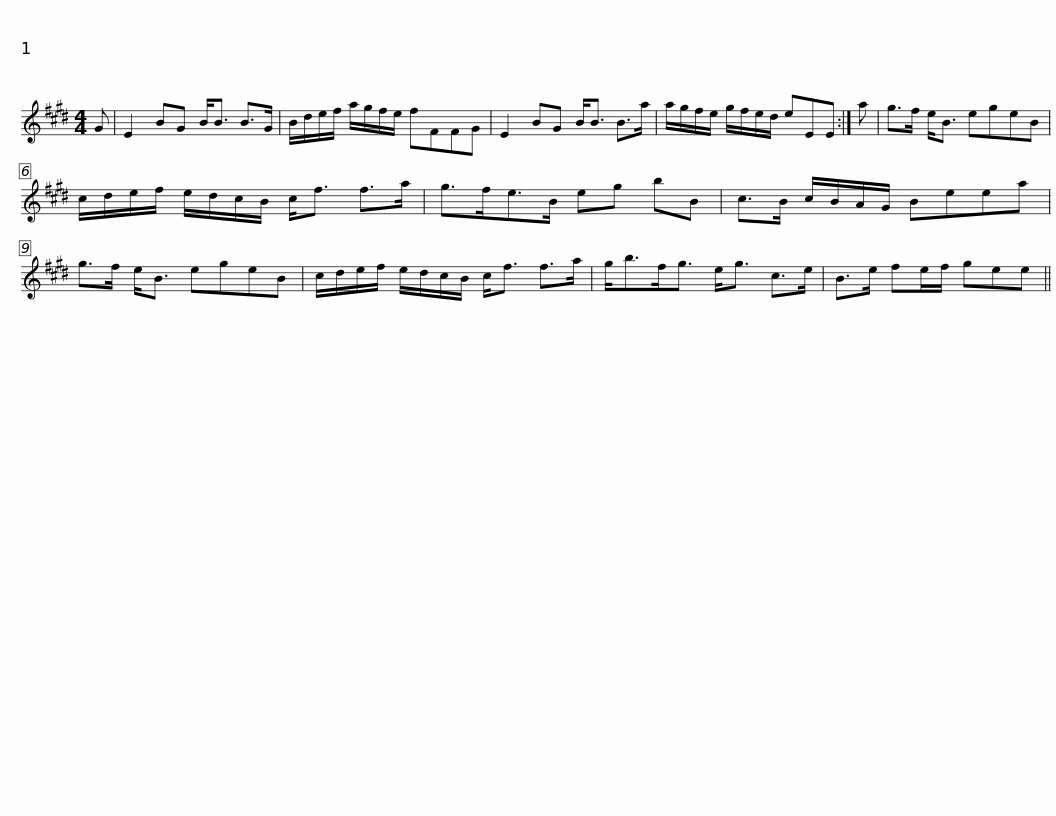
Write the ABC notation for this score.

X:1
L:1/8
M:4/4
I:linebreak $
K:E
V:1 treble
V:1
 G | E2 BG B<B B>G | B/d/e/f/ a/g/f/e/ fFFG | E2 BG B<B B>a | a/g/f/e/ g/f/e/d/ eEE :| %5
 a |$ g>f e<B egeB | c/d/e/f/ e/d/c/B/ c<f f>a | g>fe>B eg bB | c>B c/B/A/G/ Beea |$ %10
 g>f e<B egeB | c/d/e/f/ e/d/c/B/ c<f f>a | g<bf<g e<g c>e | B>e fe/f/ gee || %14
